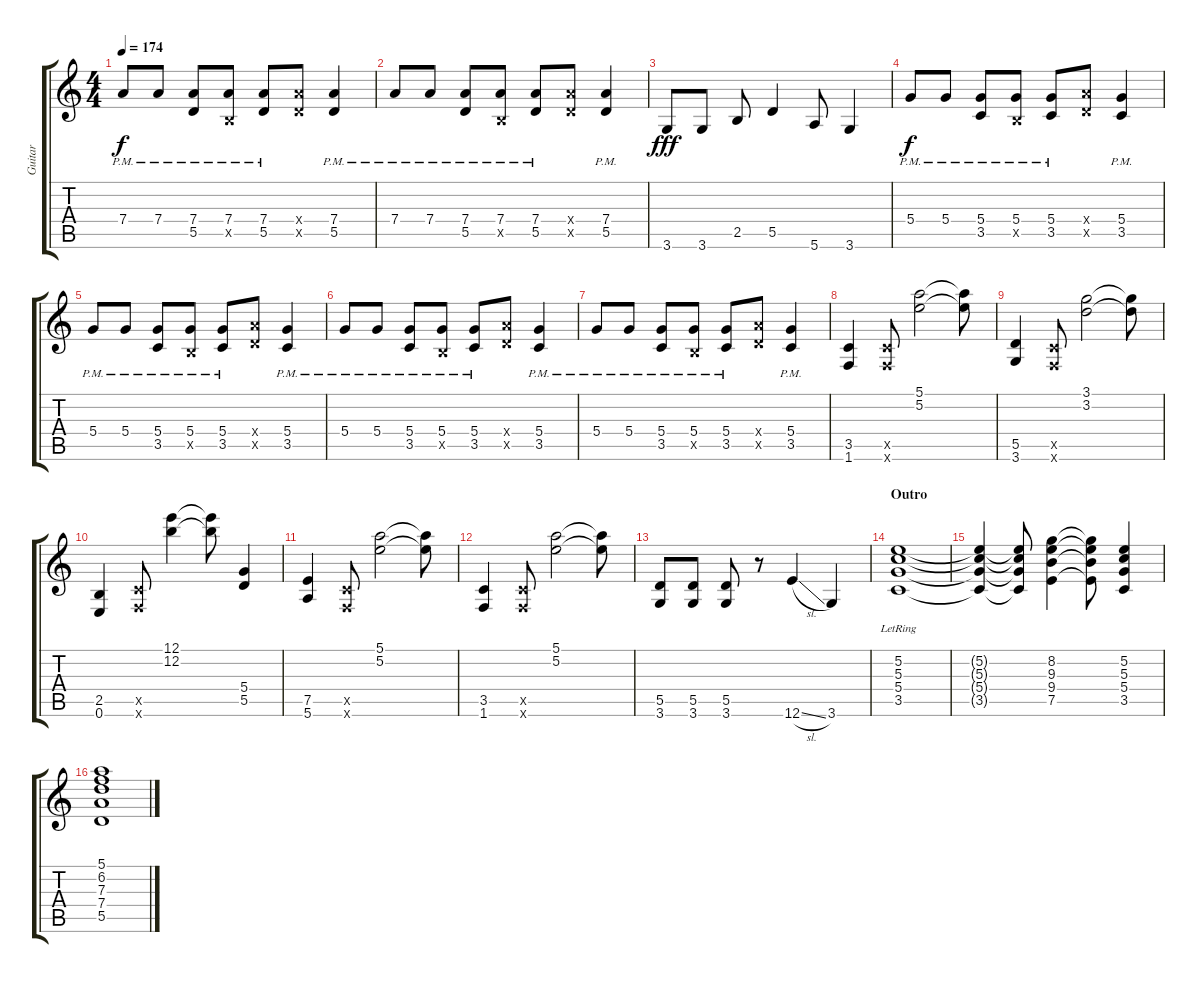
\track ("Guitar" "Guitar") {instrument overdrivenguitar}
\staff {score tabs}
\tuning (E4 B3 G3 D3 A2 E2) {hide}
\ts (4 4)
\tempo 174
\clef g2
\ks c
7.4{pm}.8{dy f} 7.4{pm}.8 (7.4{pm} 5.5{pm}).8 (7.4{pm} 2.5{x}).8 (7.4{pm} 5.5{pm}).8 (7.4{x} 5.5{x}).8 (7.4{pm} 5.5{pm}).4 |
7.4{pm}.8 7.4{pm}.8 (7.4{pm} 5.5{pm}).8 (7.4{pm} 2.5{x}).8 (7.4{pm} 5.5{pm}).8 (7.4{x} 5.5{x}).8 (7.4{pm} 5.5{pm}).4 |
3.6.8{dy fff} 3.6.8 2.5.8 5.5.4 5.6.8 3.6.4 |
5.4{pm}.8{dy f} 5.4{pm}.8 (5.4{pm} 3.5{pm}).8 (5.4{pm} 2.5{x}).8 (5.4 3.5{pm}).8 (7.4{x} 5.5{x}).8 (5.4{pm} 3.5{pm}).4 |
5.4{pm}.8 5.4{pm}.8 (5.4{pm} 3.5{pm}).8 (5.4{pm} 2.5{x}).8 (5.4 3.5{pm}).8 (7.4{x} 5.5{x}).8 (5.4{pm} 3.5{pm}).4 |
5.4{pm}.8 5.4{pm}.8 (5.4{pm} 3.5{pm}).8 (5.4{pm} 2.5{x}).8 (5.4 3.5{pm}).8 (7.4{x} 5.5{x}).8 (5.4{pm} 3.5{pm}).4 |
5.4{pm}.8 5.4{pm}.8 (5.4{pm} 3.5{pm}).8 (5.4{pm} 2.5{x}).8 (5.4 3.5{pm}).8 (7.4{x} 5.5{x}).8 (5.4{pm} 3.5{pm}).4 |
(3.5 1.6).4 (3.5{x} 1.6{x}).8 (5.1 5.2).2 (5.1{t} 5.2{t}).8 |
(5.5 3.6).4 (3.5{x} 1.6{x}).8 (3.1 3.2).2 (3.1{t} 3.2{t}).8 |
(2.5 0.6).4 (3.5{x} 1.6{x}).8 (12.1 12.2).4 (12.1{t} 12.2{t}).8 (5.4 5.5).4 |
(7.5 5.6).4 (3.5{x} 1.6{x}).8 (5.1 5.2).2 (5.1{t} 5.2{t}).8 |
(3.5 1.6).4 (3.5{x} 1.6{x}).8 (5.1 5.2).2 (5.1{t} 5.2{t}).8 |
(5.5 3.6).8 (5.5 3.6).8 (5.5 3.6).8 r.8 12.6{sl}.4 3.6.4 |
\section ("" "Outro")
(5.2{lr} 5.3{lr} 5.4{lr} 3.5{lr}).1 |
(5.2{t} 5.3{t} 5.4{t} 3.5{t}).4 (5.2{t} 5.3{t} 5.4{t} 3.5{t}).8 (8.2 9.3 9.4 7.5).4 (8.2{t} 9.3{t} 9.4{t} 7.5{t}).8 (5.2 5.3 5.4 3.5).4 |
(5.1 6.2 7.3 7.4 5.5).1
